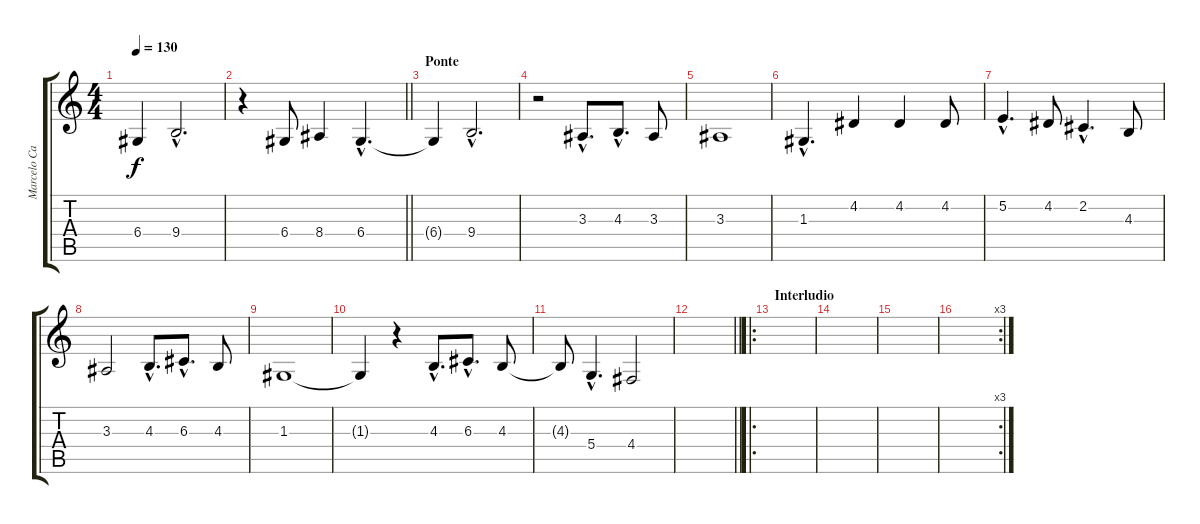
\track ("Marcelo Camelo (Vocal)" "Marcelo Ca") {instrument synthvoice}
\staff {score tabs}
\tuning (E4 B3 G3 D3 A2 E2) {hide}
\ts (4 4)
\tempo 130
\clef g2
\ks c
6.4{t}.4{dy f} 9.4{hac}.2{d} |
\barLineRight lightlight
r.4 6.4.8 8.4.4 6.4{hac}.4{d} |
\section ("" "Ponte")
6.4{t}.4 9.4{hac}.2{d} |
r.2 3.3{hac}.8{d} 4.3{hac}.8{d} 3.3.8 |
3.3.1 |
1.3{hac}.4{d} 4.2.4 4.2.4 4.2.8 |
5.2{hac}.4{d} 4.2.8 2.2{hac}.4{d} 4.3.8 |
3.3.2 4.3{hac}.8{d} 6.3{hac}.8{d} 4.3.8 |
1.3.1 |
1.3{t}.4 r.4 4.3{hac}.8{d} 6.3{hac}.8{d} 4.3.8 |
4.3{t}.8 5.4{hac}.4{d} 4.4.2 |
\barLineRight lightlight
|
\ro
\section ("" "Interludio")
|
|
|
\rc 3
